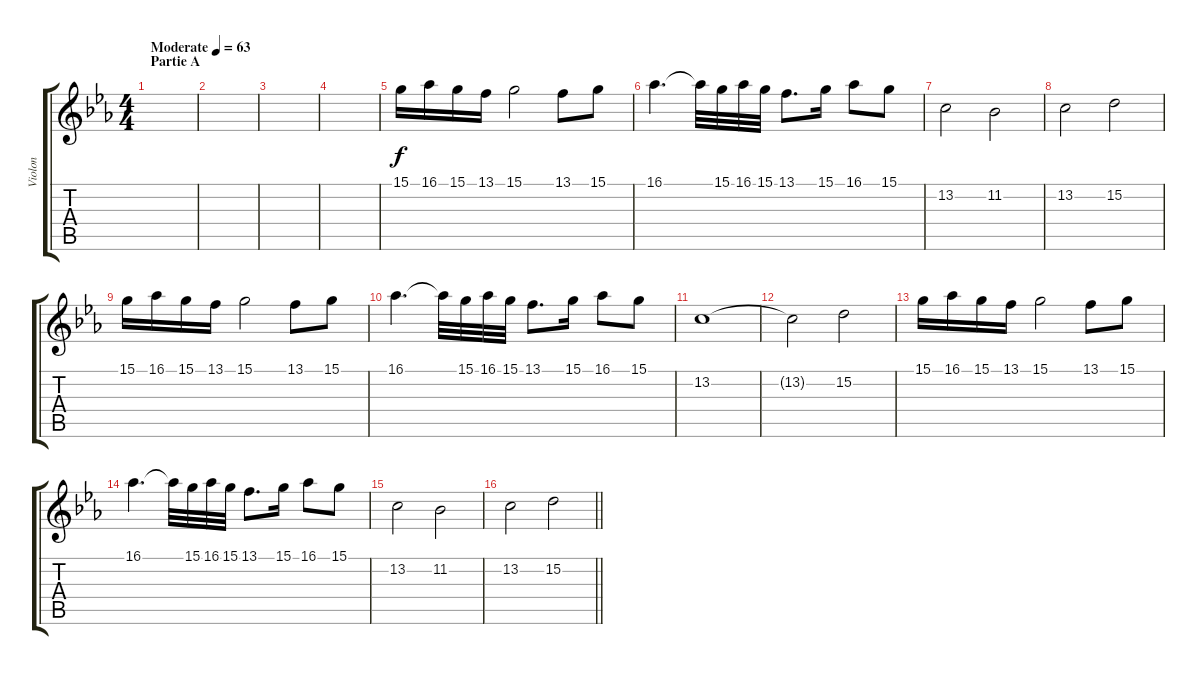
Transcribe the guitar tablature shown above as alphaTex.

\track ("Violon" "Violon") {instrument violin}
\staff {score tabs}
\tuning (E4 B3 G3 D3 A2 E2) {hide}
\ts (4 4)
\section ("" "Partie A")
\tempo (63 "Moderate")
\clef g2
\ks cminor
|
|
|
|
15.1.16 16.1.16 15.1.16 13.1.16 15.1.2 13.1.8 15.1.8 |
16.1.4{d} 16.1{t}.32 15.1.32 16.1.32 15.1.32 13.1.8{d} 15.1.16 16.1.8 15.1.8 |
13.2.2 11.2.2 |
13.2.2 15.2.2 |
15.1.16 16.1.16 15.1.16 13.1.16 15.1.2 13.1.8 15.1.8 |
16.1.4{d} 16.1{t}.32 15.1.32 16.1.32 15.1.32 13.1.8{d} 15.1.16 16.1.8 15.1.8 |
13.2.1 |
13.2{t}.2 15.2.2 |
15.1.16 16.1.16 15.1.16 13.1.16 15.1.2 13.1.8 15.1.8 |
16.1.4{d} 16.1{t}.32 15.1.32 16.1.32 15.1.32 13.1.8{d} 15.1.16 16.1.8 15.1.8 |
13.2.2 11.2.2 |
\barLineRight lightlight
13.2.2 15.2.2
